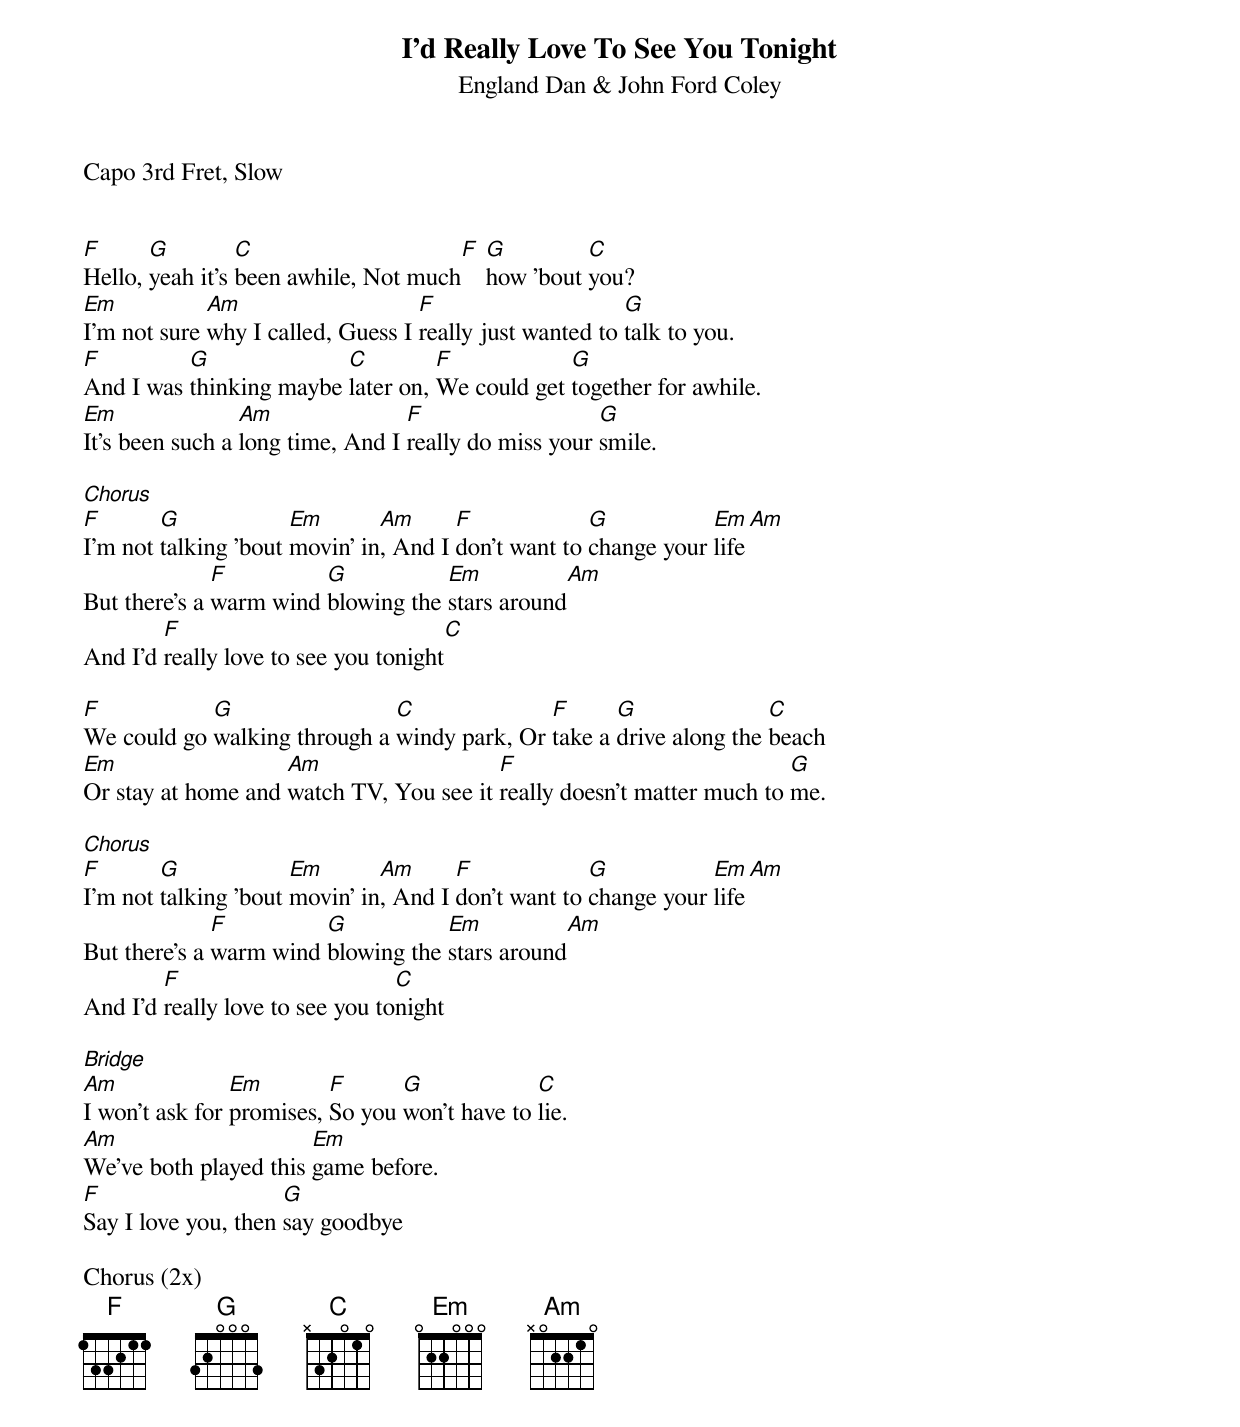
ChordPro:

{title:I'd Really Love To See You Tonight}
{subtitle:England Dan & John Ford Coley}

Capo 3rd Fret, Slow


[F]Hello, [G]yeah it's [C]been awhile, Not much[F] [G]how 'bout [C]you?
[Em]I'm not sure [Am]why I called, Guess I [F]really just wanted to [G]talk to you.
[F]And I was [G]thinking maybe [C]later on, [F]We could get [G]together for awhile.
[Em]It's been such a [Am]long time, And I [F]really do miss your [G]smile.

[Chorus]
[F]I'm not [G]talking 'bout [Em]movin' in[Am], And I [F]don't want to [G]change your [Em]life[Am]
But there's a [F]warm wind [G]blowing the [Em]stars around[Am]
And I'd [F]really love to see you tonight[C]

[F]We could go [G]walking through a [C]windy park, Or [F]take a [G]drive along the [C]beach
[Em]Or stay at home and [Am]watch TV, You see it [F]really doesn't matter much to [G]me.

[Chorus]
[F]I'm not [G]talking 'bout [Em]movin' in[Am], And I [F]don't want to [G]change your [Em]life[Am]
But there's a [F]warm wind [G]blowing the [Em]stars around[Am]
And I'd [F]really love to see you to[C]night

[Bridge]
[Am]I won't ask for [Em]promises, [F]So you [G]won't have to [C]lie.
[Am]We've both played this [Em]game before.
[F]Say I love you, then [G]say goodbye

Chorus (2x)
